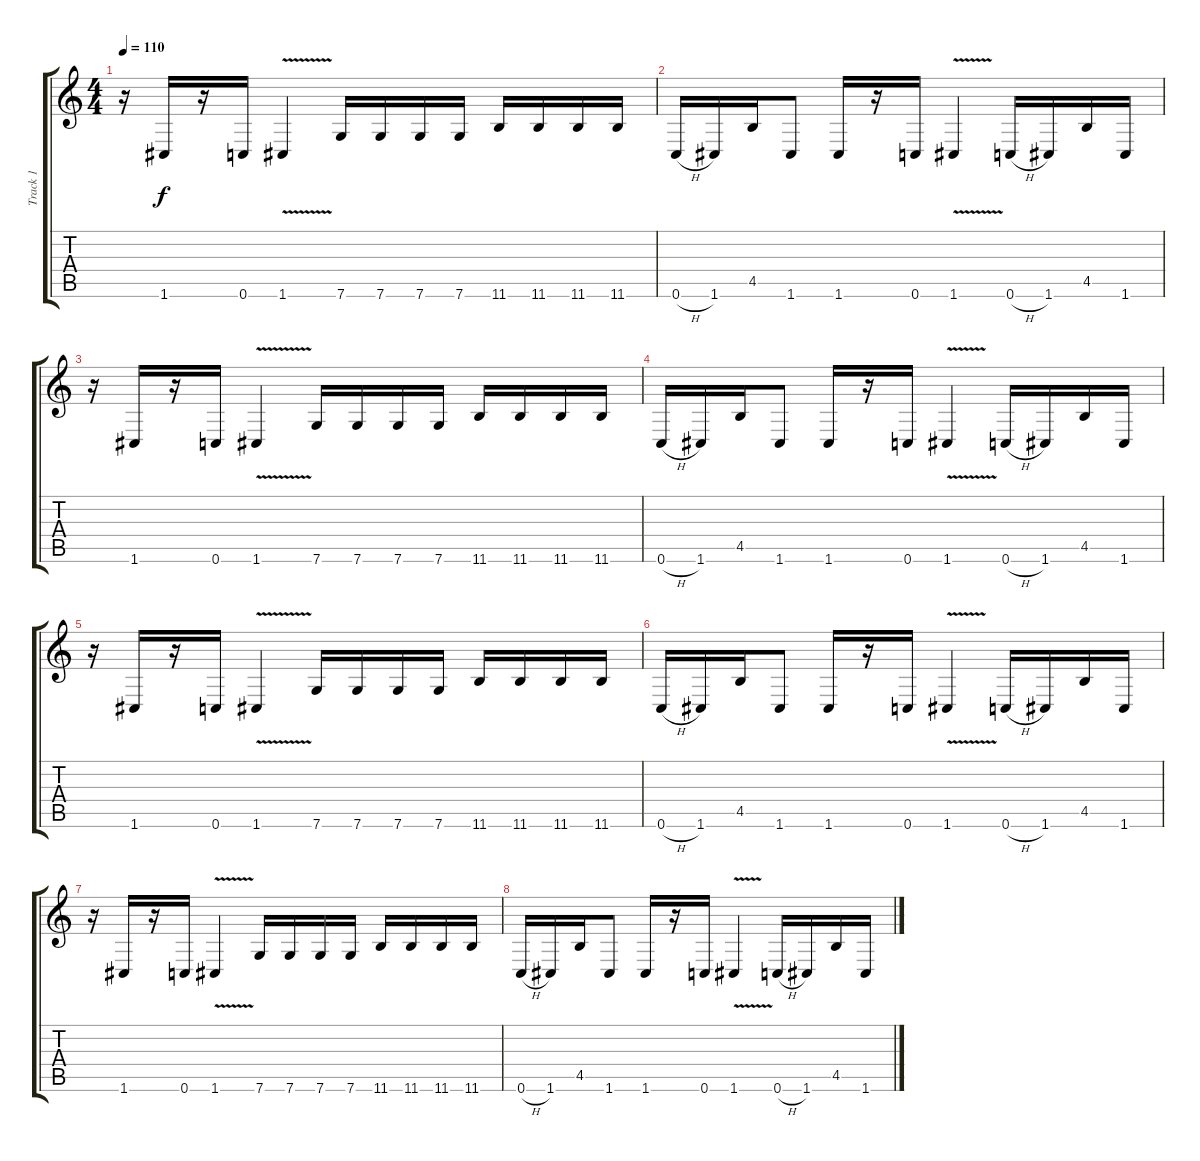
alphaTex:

\track ("Track 1" "Track 1") {instrument overdrivenguitar}
\staff {score tabs}
\tuning (D4 A3 F3 C3 G2 C2) {hide}
\ts (4 4)
\tempo 110
\clef g2
\ks c
r.16{dy f} 1.6.16 r.16 0.6.16 1.6{v}.4 7.6.16 7.6.16 7.6.16 7.6.16 11.6.16 11.6.16 11.6.16 11.6.16 |
0.6{h}.16 1.6.16 4.5.16 1.6.8 1.6.16 r.16 0.6.16 1.6{v}.4 0.6{h}.16 1.6.16 4.5.16 1.6.16 |
r.16 1.6.16 r.16 0.6.16 1.6{v}.4 7.6.16 7.6.16 7.6.16 7.6.16 11.6.16 11.6.16 11.6.16 11.6.16 |
0.6{h}.16 1.6.16 4.5.16 1.6.8 1.6.16 r.16 0.6.16 1.6{v}.4 0.6{h}.16 1.6.16 4.5.16 1.6.16 |
r.16 1.6.16 r.16 0.6.16 1.6{v}.4 7.6.16 7.6.16 7.6.16 7.6.16 11.6.16 11.6.16 11.6.16 11.6.16 |
0.6{h}.16 1.6.16 4.5.16 1.6.8 1.6.16 r.16 0.6.16 1.6{v}.4 0.6{h}.16 1.6.16 4.5.16 1.6.16 |
r.16 1.6.16 r.16 0.6.16 1.6{v}.4 7.6.16 7.6.16 7.6.16 7.6.16 11.6.16 11.6.16 11.6.16 11.6.16 |
0.6{h}.16 1.6.16 4.5.16 1.6.8 1.6.16 r.16 0.6.16 1.6{v}.4 0.6{h}.16 1.6.16 4.5.16 1.6.16
